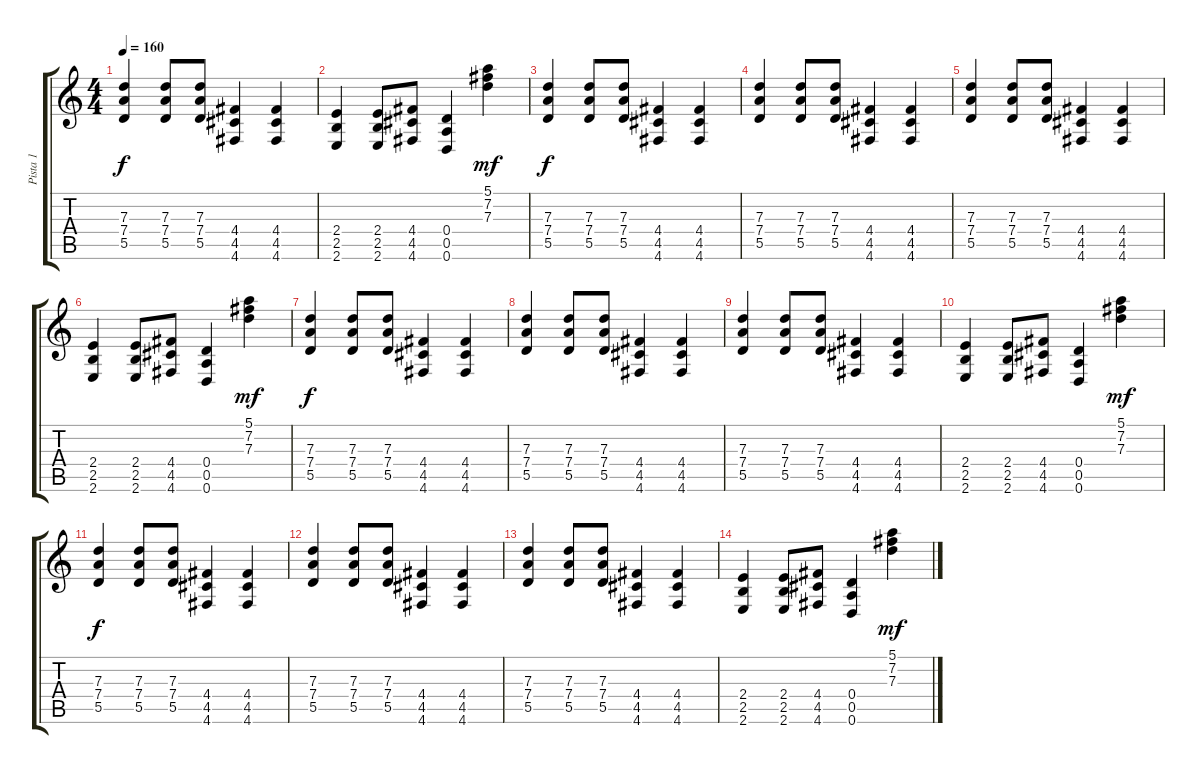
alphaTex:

\track ("Pista 1" "Pista 1") {instrument distortionguitar}
\staff {score tabs}
\tuning (E4 B3 G3 D3 A2 D2) {hide}
\ts (4 4)
\tempo 160
\clef g2
\ks c
(7.3 7.4 5.5).4{dy f} (7.3 7.4 5.5).8 (7.3 7.4 5.5).8 (4.4 4.5 4.6).4 (4.4 4.5 4.6).4 |
(2.4 2.5 2.6).4 (2.4 2.5 2.6).8 (4.4 4.5 4.6).8 (0.4 0.5 0.6).4 (5.1 7.2 7.3).4{dy mf} |
(7.3 7.4 5.5).4{dy f} (7.3 7.4 5.5).8 (7.3 7.4 5.5).8 (4.4 4.5 4.6).4 (4.4 4.5 4.6).4 |
(7.3 7.4 5.5).4 (7.3 7.4 5.5).8 (7.3 7.4 5.5).8 (4.4 4.5 4.6).4 (4.4 4.5 4.6).4 |
(7.3 7.4 5.5).4 (7.3 7.4 5.5).8 (7.3 7.4 5.5).8 (4.4 4.5 4.6).4 (4.4 4.5 4.6).4 |
(2.4 2.5 2.6).4 (2.4 2.5 2.6).8 (4.4 4.5 4.6).8 (0.4 0.5 0.6).4 (5.1 7.2 7.3).4{dy mf} |
(7.3 7.4 5.5).4{dy f} (7.3 7.4 5.5).8 (7.3 7.4 5.5).8 (4.4 4.5 4.6).4 (4.4 4.5 4.6).4 |
(7.3 7.4 5.5).4 (7.3 7.4 5.5).8 (7.3 7.4 5.5).8 (4.4 4.5 4.6).4 (4.4 4.5 4.6).4 |
(7.3 7.4 5.5).4 (7.3 7.4 5.5).8 (7.3 7.4 5.5).8 (4.4 4.5 4.6).4 (4.4 4.5 4.6).4 |
(2.4 2.5 2.6).4 (2.4 2.5 2.6).8 (4.4 4.5 4.6).8 (0.4 0.5 0.6).4 (5.1 7.2 7.3).4{dy mf} |
(7.3 7.4 5.5).4{dy f} (7.3 7.4 5.5).8 (7.3 7.4 5.5).8 (4.4 4.5 4.6).4 (4.4 4.5 4.6).4 |
(7.3 7.4 5.5).4 (7.3 7.4 5.5).8 (7.3 7.4 5.5).8 (4.4 4.5 4.6).4 (4.4 4.5 4.6).4 |
(7.3 7.4 5.5).4 (7.3 7.4 5.5).8 (7.3 7.4 5.5).8 (4.4 4.5 4.6).4 (4.4 4.5 4.6).4 |
(2.4 2.5 2.6).4 (2.4 2.5 2.6).8 (4.4 4.5 4.6).8 (0.4 0.5 0.6).4 (5.1 7.2 7.3).4{dy mf}
